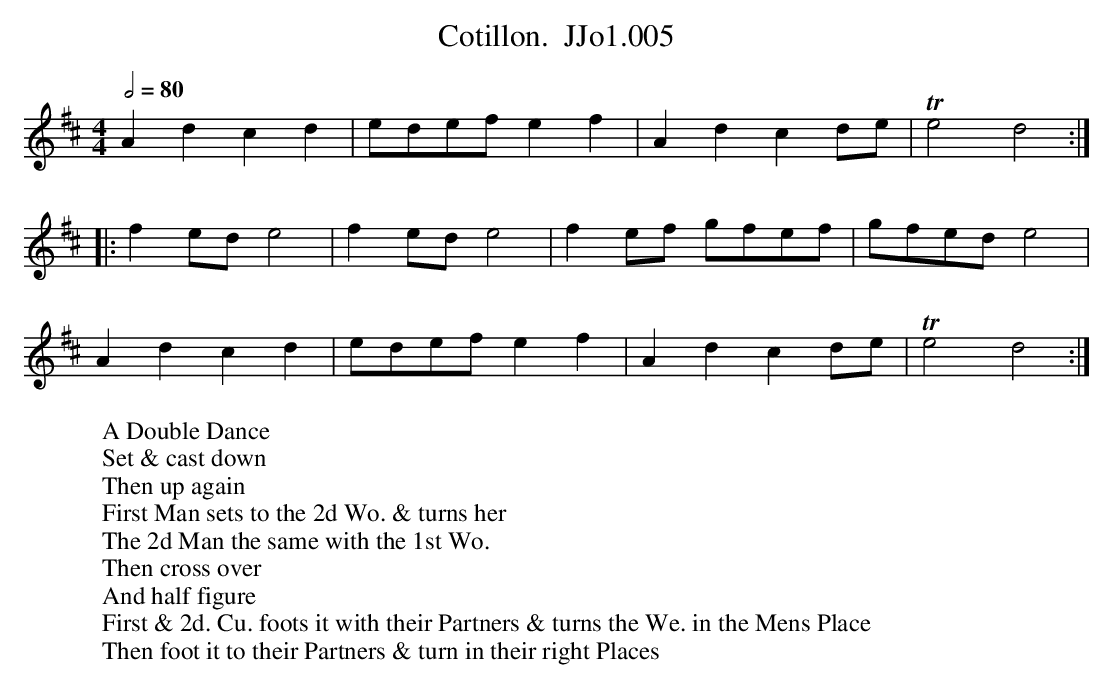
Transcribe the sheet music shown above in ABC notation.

X:1
T:Cotillon.  JJo1.005
M:4/4
Q:1/2=80
L:1/8
K:D
A2d2 c2d2 | edef e2f2 |A2d2 c2de | Te4 d4 :|
|:f2ed e4 | f2ed e4 | f2ef gfef | gfed e4 |
A2d2 c2d2 | edef e2f2 |A2d2 c2de | Te4 d4 :|
W:A Double Dance
W:Set & cast down
W:Then up again
W:First Man sets to the 2d Wo. & turns her
W:The 2d Man the same with the 1st Wo.
W:Then cross over
W:And half figure
W:First & 2d. Cu. foots it with their Partners & turns the We. in the Mens Place
W:Then foot it to their Partners & turn in their right Places
